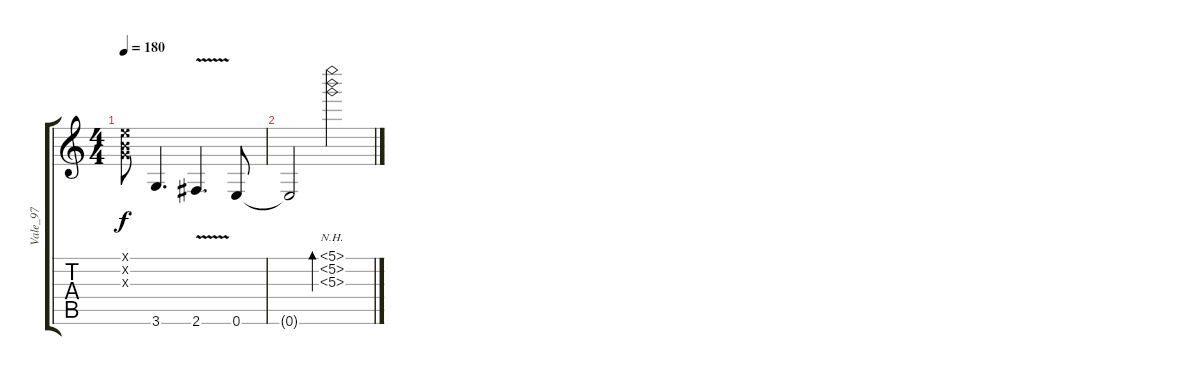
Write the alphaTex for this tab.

\track ("Vale_97" "Vale_97") {instrument acousticguitarsteel}
\staff {score tabs}
\tuning (E4 B3 G3 D3 A2 E2) {hide}
\ts (4 4)
\tempo 180
\clef g2
\ks c
(0.1{x} 0.2{x} 0.3{x}).8{dy f} 3.6.4{d} 2.6{v}.4{d} 0.6.8 |
0.6{t}.2 (5.1{nh} 5.2{nh} 5.3{nh}).2{bd 480}
